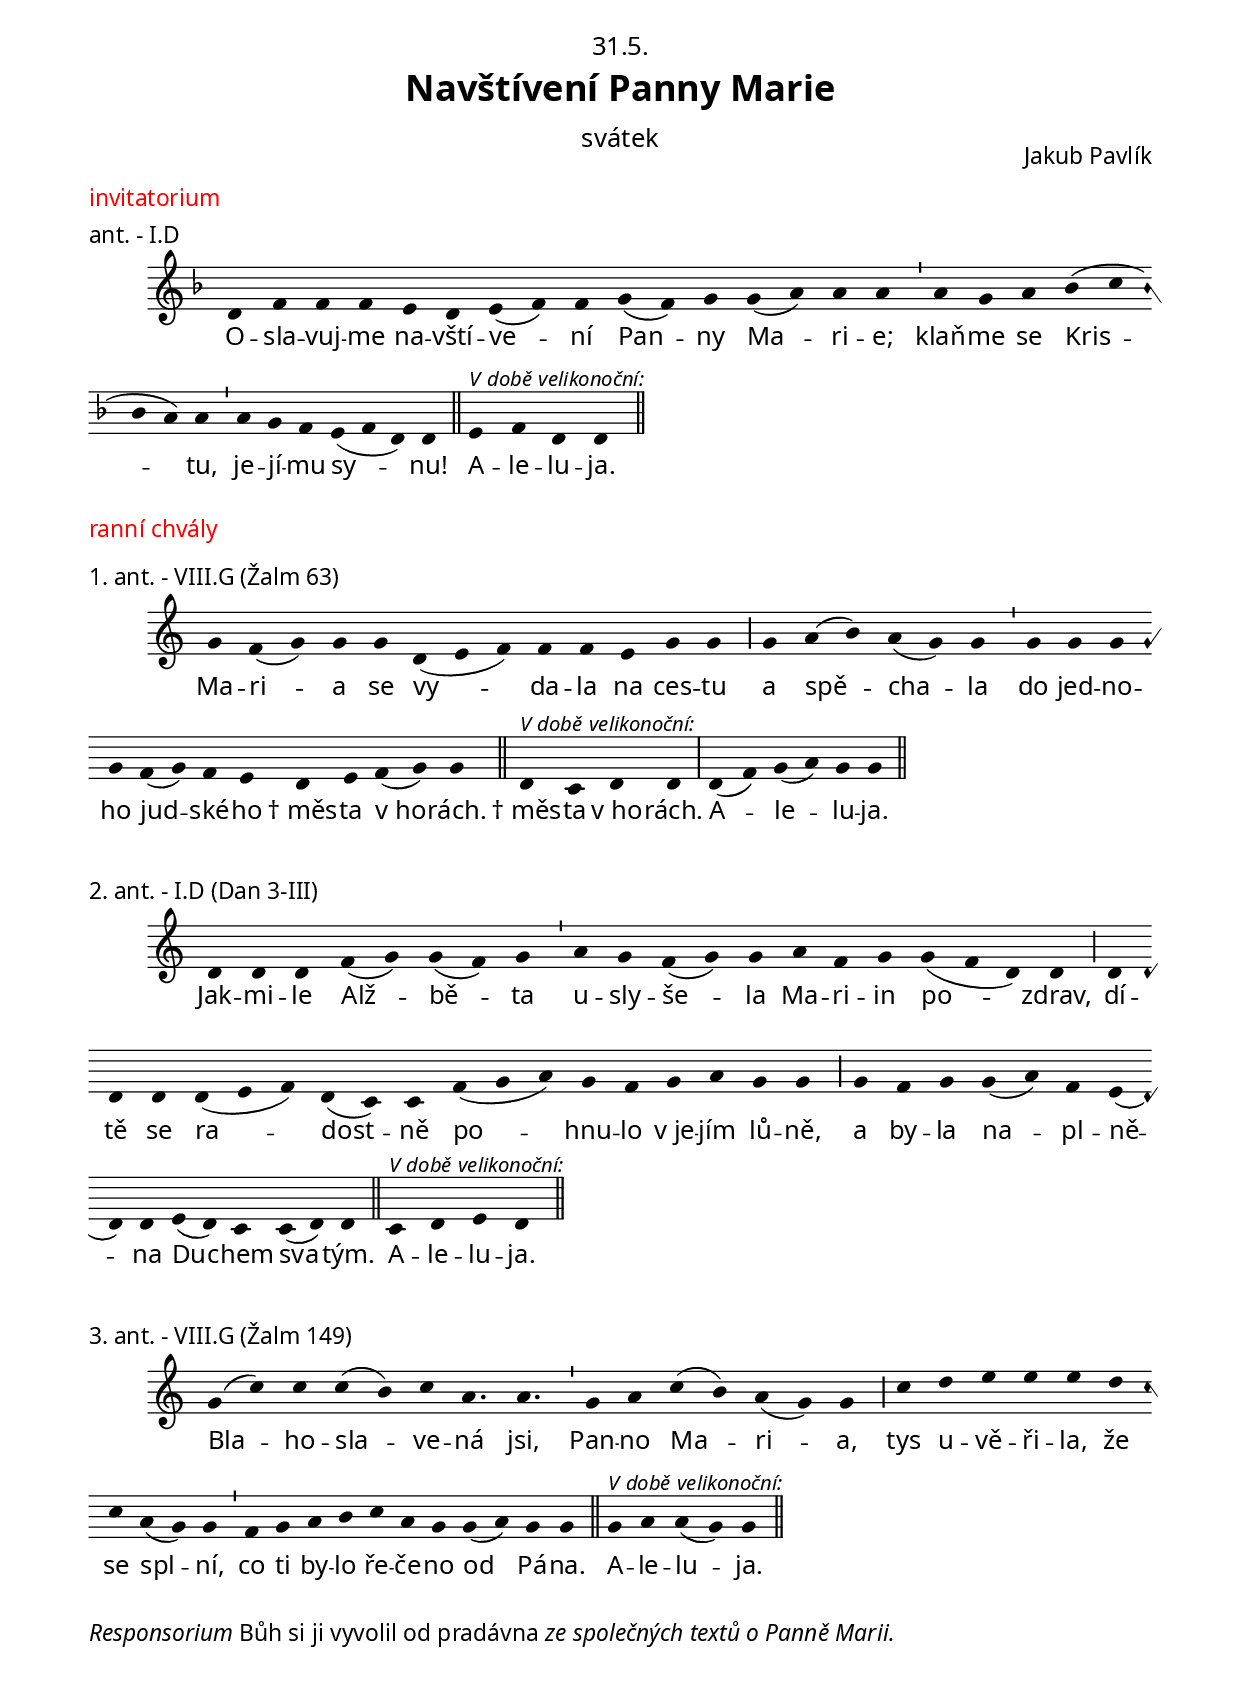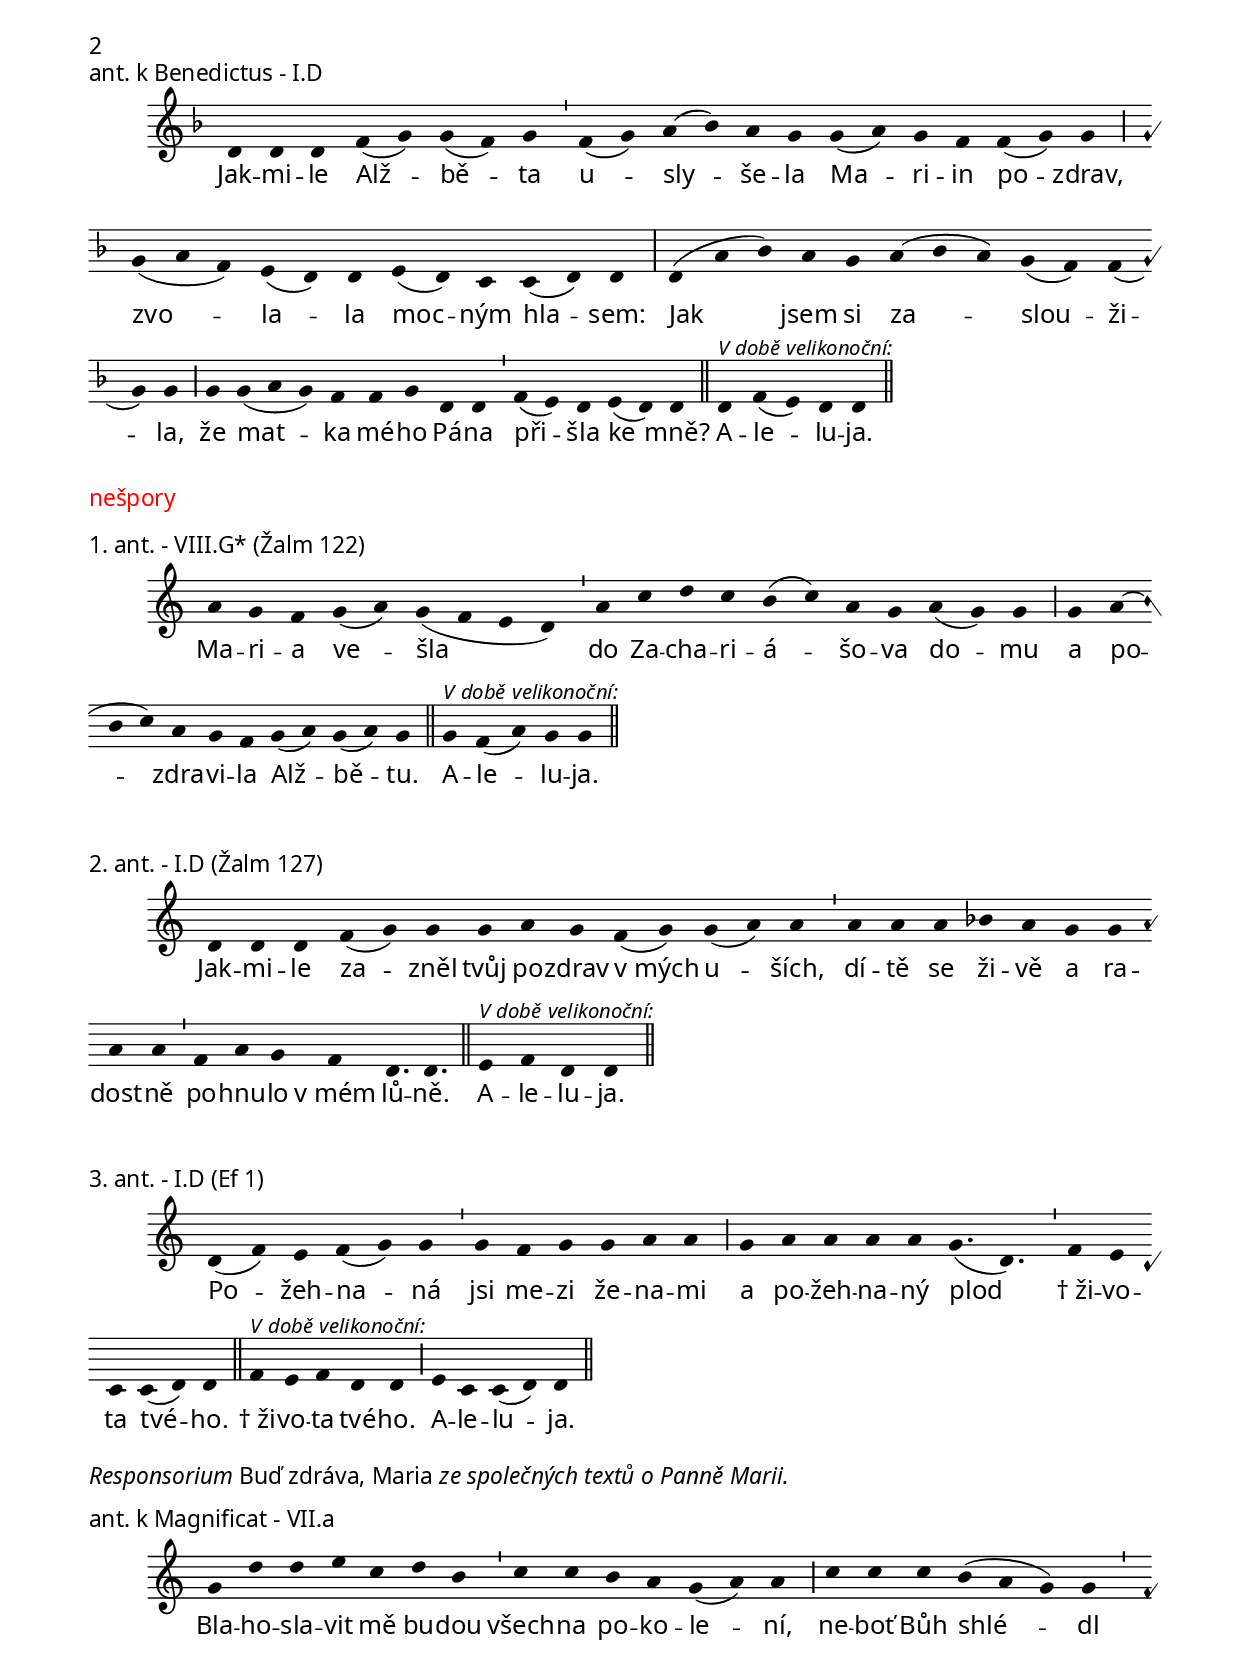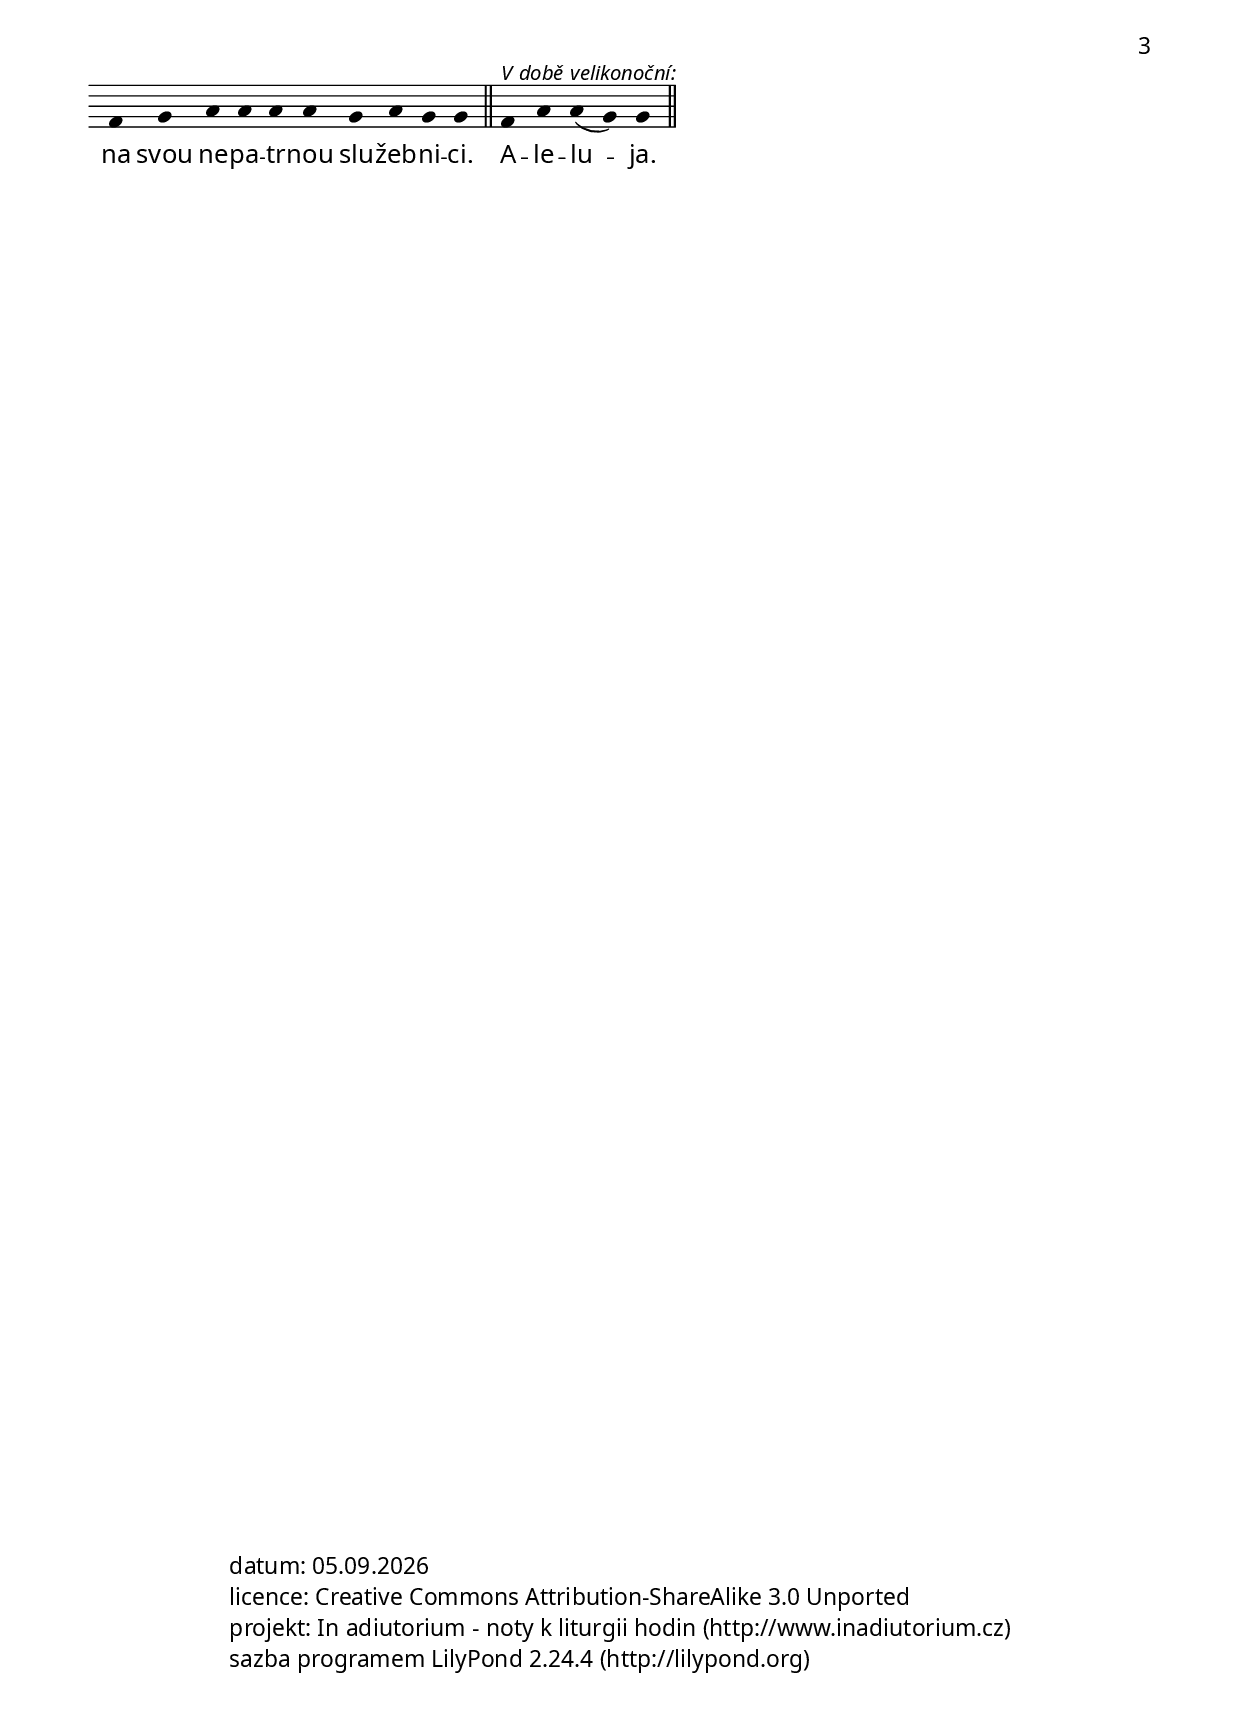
\version "2.15.37"

\include "../spolecne.ly"
\include "../dilyresponsorii.ly"

\header {
  title = \markup\titleSvatek
            "Navštívení Panny Marie"
            svátek
            31.5.
  composer = "Jakub Pavlík"
}

\markup {\nadpisHodinka {"invitatorium"}}

\score {
  \relative c' {
    \choralniRezim
    \key f \major
    d4 f f f e d e( f) f g( f) g g( a) a a \barMin
    a g a bes( c bes a) a \barMin
    a g f e( f d) d \barFinalis
    e^\markup\small\italic{V době velikonoční:} f d d \barFinalis
  }
  \addlyrics {
    O -- sla -- vuj -- me na -- vští -- ve -- ní Pan -- ny Ma -- ri -- e;
    klaň -- me se Kris -- tu, je -- jí -- mu sy -- nu!

    A -- le -- lu -- ja.
  }
  \header {
    quid = "ant."
    modus = "I"
    differentia = "D"
    psalmus = ""
    id = "invit"
    piece = \markup {\sestavTitulekBezZalmu}
  }
}

\markup {\nadpisHodinka {"ranní chvály"}}

\score {
  \relative c'' {
    \choralniRezim
    g4 f( g) g g d( e f) f f e g g \barMaior
    g a( b) a( g) g \barMin g g g g f( g) f e

    d e f( g) g \barFinalis

    d^\markup\small\italic{V době velikonoční:} c d d \barMax
    d( f) g( a) g g \barFinalis
  }
  \addlyrics {
    Ma -- ri -- a se vy -- da -- la na ces -- tu
    a spě -- cha -- la do jed -- no -- ho jud -- ské -- ho

    \markup{\Dagger měs} -- ta v_ho -- rách.

    \markup{\Dagger měs} -- ta v_ho -- rách.
    A -- le -- lu -- ja.
  }
  \header {
    quid = "1. ant."
    modus = "VIII"
    differentia = "G"
    psalmus = "Žalm 63"
    placet = "R"
    id = "rch-a1"
    piece = \markup {\sestavTitulek}
  }
}

\score {
  \relative c' {
    \choralniRezim
    d4 d d f( g) g( f) g \barMin a g f( g) g a f g g( f d) d \barMaior
    d d d d( e f) d( c) c f( g a) g f g a g g \barMaior
    g f g g( a) f e( d) d e( d) c c( d) d \barFinalis

    c^\markup\rubrVelikAleluja d e d \barFinalis
  }
  \addlyrics {
    Jak -- mi -- le Alž -- bě -- ta u -- sly -- še -- la Ma -- ri -- in po -- zdrav,
    dí -- tě se ra -- dost -- ně po -- hnu -- lo v_je -- jím lů -- ně,
    a by -- la na -- pl -- ně -- na Du -- chem sva -- tým.

    A -- le -- lu -- ja.
  }
  \header {
    quid = "2. ant."
    modus = "I"
    differentia = "D"
    psalmus = "Dan 3-III"
    id = "rch-a2"
    piece = \markup {\sestavTitulek}
  }
}

\score {
  \relative c'' {
    \choralniRezim
    g4( c) c c( b) c a4. a \barMin g4 a c( b) a( g) g \barMaior
    c d e e e d c a( g) g \barMin f g a b c a g g( a) g g \barFinalis
    g^\markup\rubrVelikAleluja a a( g) g \barFinalis
  }
  \addlyrics {
    Bla -- ho -- sla -- ve -- ná jsi, Pan -- no Ma -- ri -- a,
    tys u -- vě -- ři -- la, že se spl -- ní,
    co ti by -- lo ře -- če -- no od Pá -- na.

    A -- le -- lu -- ja.
  }
  \header {
    quid = "3. ant."
    modus = "VIII"
    differentia = "G"
    psalmus = "Žalm 149"
    fial = "commune/commune_maria.ly#2ne-amag"
    id = "rch-a3"
    piece = \markup {\sestavTitulek}
  }
}

\markup\justify\italic{
  Responsorium \upright{Bůh si ji vyvolil od pradávna}
  ze společných textů o Panně Marii.
}

\score {
  \relative c' {
    \choralniRezim
    \key f \major
    d4 d d f( g) g( f) g \barMin f( g) a( bes) a g g( a) g f f( g) g \barMaior
    g( a f) e( d) d e( d) c c( d) d \barMax
    d( a' bes) a g a( bes a) g( f) f( g) g \barMaior
    g g( a g) f f g d d \barMin f( e) d e( d) d \barFinalis

    d^\markup\rubrVelikAleluja f( e) d d \barFinalis
  }
  \addlyrics {
    Jak -- mi -- le Alž -- bě -- ta u -- sly -- še -- la Ma -- ri -- in po -- zdrav,
    zvo -- la -- la moc -- ným hla -- sem:
    Jak jsem si za -- slou -- ži -- la,
    že mat -- ka mé -- ho Pá -- na při -- šla ke mně?

    A -- le -- lu -- ja.
  }
  \header {
    quid = "ant. k Benedictus"
    modus = "I"
    differentia = "D"
    psalmus = ""
    id = "rch-aben"
    fons = "srov. tady 2. ant."
    piece = \markup {\sestavTitulekBezZalmu}
  }
}

\markup {\nadpisHodinka {"nešpory"}}

\score {
  \relative c'' {
    \choralniRezim
    a4 g f g( a) g( f e d) \barMin a' c d c b( c) a g a( g) g \barMaior
    g a( b c) a g f g( a) g( a) g \barFinalis

    g^\markup\rubrVelikAleluja f( a) g g \barFinalis
  }
  \addlyrics {
    Ma -- ri -- a ve -- šla do Za -- cha -- ri -- á -- šo -- va do -- mu
    a po -- zdra -- vi -- la Alž -- bě -- tu.

    A -- le -- lu -- ja.
  }
  \header {
    quid = "1. ant."
    modus = "VIII"
    differentia = "G*"
    psalmus = "Žalm 122"
    id = "ne-a1"
    piece = \markup {\sestavTitulek}
  }
}

\score {
    \relative c' {
      \choralniRezim
      d4 d d f( g) g g a g f( g) g( a) a \barMin
      a a a bes a g g a a \barMin
      f a g f d4. d \barFinalis

      e4^\markup\rubrVelikAleluja f d d \barFinalis
    }
    \addlyrics {
      Jak -- mi -- le za -- zněl tvůj po -- zdrav v_mých u -- ších,
      dí -- tě se ži -- vě a ra -- dost -- ně
      po -- hnu -- lo v_mém lů -- ně.

      A -- le -- lu -- ja.
    }
    \header {
      quid = "2. ant."
      modus = "I"
      differentia = "D"
      psalmus = "Žalm 127"
      fons = "advent, předvánoční týden, 22.12., k Benedictus; přidáno aleluja"
      fial = "antifony/advent_predvanocni_datum.ly#predvanocni-22-ben?+aleluja"
      id = "ne-a2"
      piece = \markup {\sestavTitulek}
    }
  }

\score {
  \relative c' {
    \choralniRezim
    d( f) e f( g) g \barMin g f g g a a \barMaior
    g a a a a g4.( d) \barMin f4 e c c( d) d \barFinalis
    f^\markup\rubrVelikAleluja e f d d \barMaior e c c( d) d \barFinalis
  }
  \addlyrics {
    Po -- žeh -- na -- ná jsi me -- zi že -- na -- mi
    a po -- žeh -- na -- ný plod \markup{\Dagger ži} -- vo -- ta tvé -- ho.

    \markup{\Dagger ži} -- vo -- ta tvé -- ho. A -- le -- lu -- ja.
  }
  \header {
    quid = "3. ant."
    modus = "I"
    differentia = "D"
    psalmus = "Ef 1"
    fons = "spol. texty o P.M., 2. nešp., 3. ant."
    fial = "commune/commune_maria.ly#2ne-a3"
    id = "ne-a3"
    piece = \markup {\sestavTitulek}
  }
}

\markup\justify\italic{
  Responsorium \upright{Buď zdráva, Maria}
  ze společných textů o Panně Marii.
}

\score {
  \relative c'' {
    \choralniRezim
    g4 d' d e c d b \barMin
    c c b a g( a) a \barMaior
    c c c b( a g) g \barMin
    f g a a a a g a g g \barFinalis

    f^\markup\rubrVelikAleluja a a( g) g \barFinalis
  }
  \addlyrics {
    Bla -- ho -- sla -- vit mě bu -- dou
    všech -- na po -- ko -- le -- ní,
    ne -- boť Bůh shlé -- dl
    na svou ne -- pa -- tr -- nou slu -- žeb -- ni -- ci.

    A -- le -- lu -- ja.
  }
  \header {
    quid = "ant. k Magnificat"
    modus = "VII"
    differentia = "a"
    psalmus = "Magnificat"
    id = "ne-amag"
    fial = "commune/commune_maria.ly#1ne-amag2"
    piece = \markup {\sestavTitulekBezZalmu}
  }
}